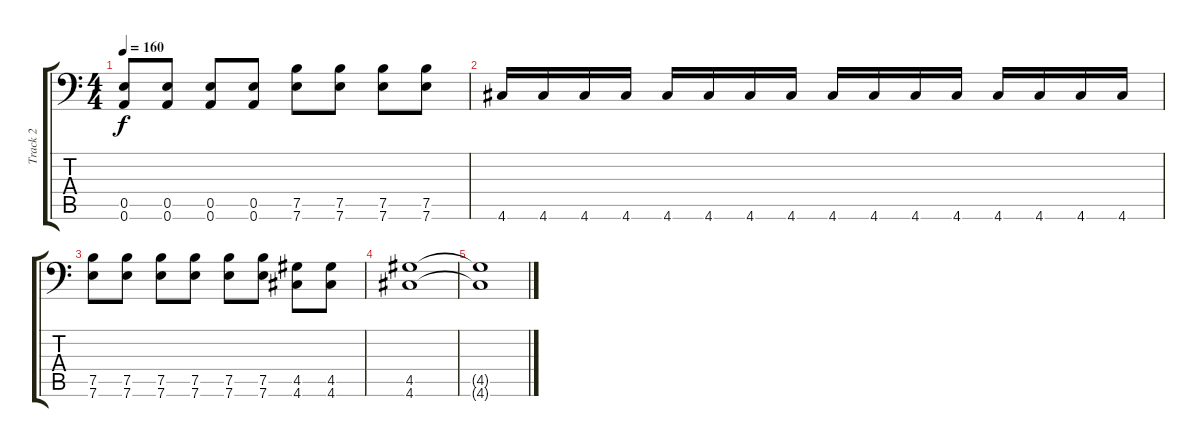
\track ("Track 2" "Track 2") {instrument distortionguitar}
\staff {score tabs}
\tuning (B3 Gb3 D3 A2 E2 A1) {hide}
\ts (4 4)
\tempo 160
\clef f4
\ks c
(0.5 0.6).8{dy f} (0.5 0.6).8 (0.5 0.6).8 (0.5 0.6).8 (7.5 7.6).8 (7.5 7.6).8 (7.5 7.6).8 (7.5 7.6).8 |
4.6.16 4.6.16 4.6.16 4.6.16 4.6.16 4.6.16 4.6.16 4.6.16 4.6.16 4.6.16 4.6.16 4.6.16 4.6.16 4.6.16 4.6.16 4.6.16 |
(7.5 7.6).8 (7.5 7.6).8 (7.5 7.6).8 (7.5 7.6).8 (7.5 7.6).8 (7.5 7.6).8 (4.5 4.6).8 (4.5 4.6).8 |
(4.5 4.6).1 |
(4.5{t} 4.6{t}).1
